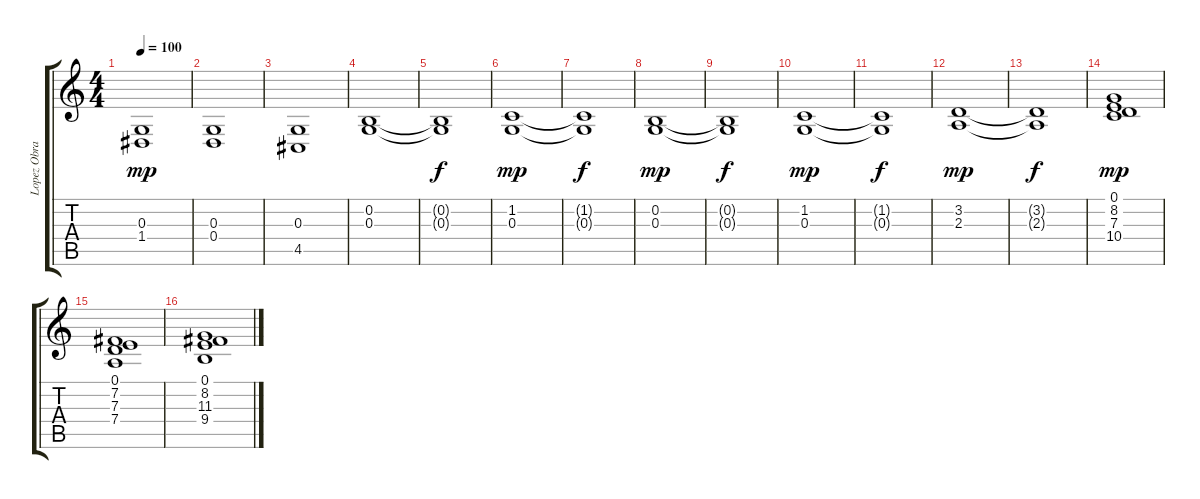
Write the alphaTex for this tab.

\track ("Lopez Obrador" "Lopez Obra") {instrument pad2warm}
\staff {score tabs}
\tuning (E4 B3 G3 D3 A2 E2) {hide}
\ts (4 4)
\tempo 100
\clef g2
\ks c
(0.3 1.4).1{dy mp} |
(0.3 0.4).1 |
(0.3 4.5).1 |
(0.2 0.3).1 |
(0.2{t} 0.3{t}).1{dy f} |
(1.2 0.3).1{dy mp} |
(1.2{t} 0.3{t}).1{dy f} |
(0.2 0.3).1{dy mp} |
(0.2{t} 0.3{t}).1{dy f} |
(1.2 0.3).1{dy mp} |
(1.2{t} 0.3{t}).1{dy f} |
(3.2 2.3).1{dy mp} |
(3.2{t} 2.3{t}).1{dy f} |
(0.1 8.2 7.3 10.4).1{dy mp} |
(0.1 7.2 7.3 7.4).1 |
(0.1 8.2 11.3 9.4).1
